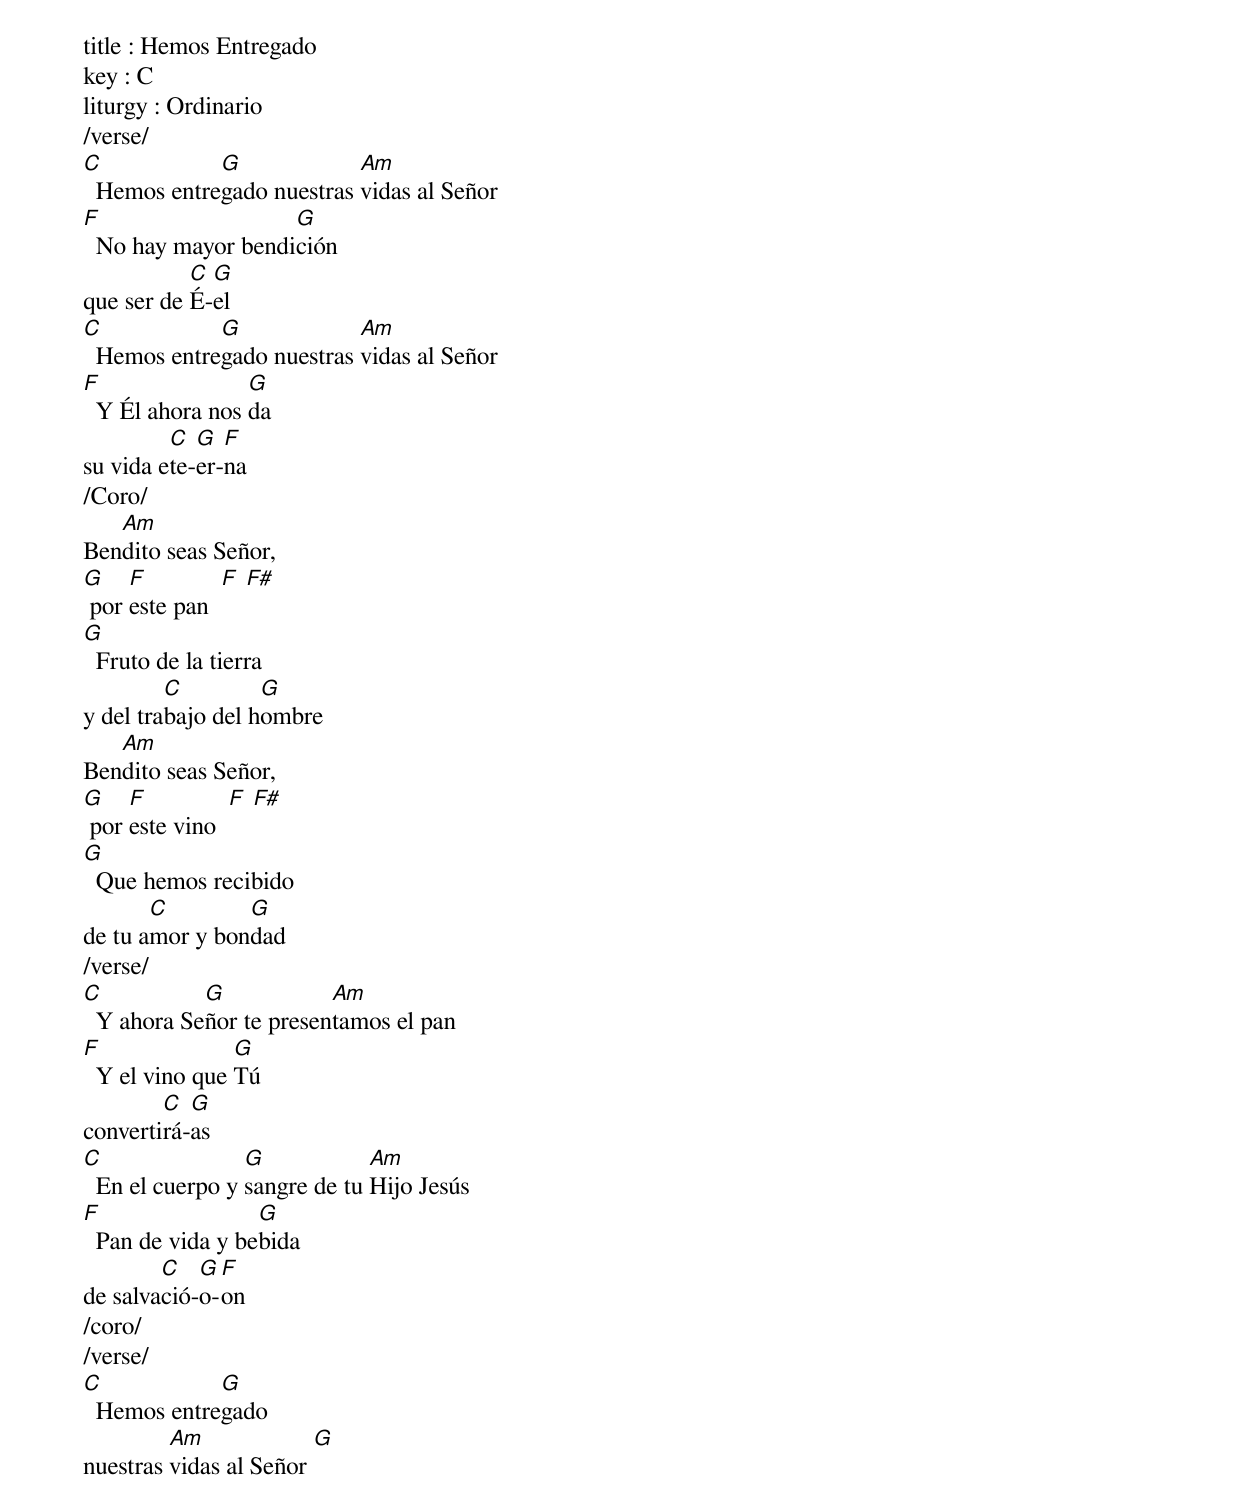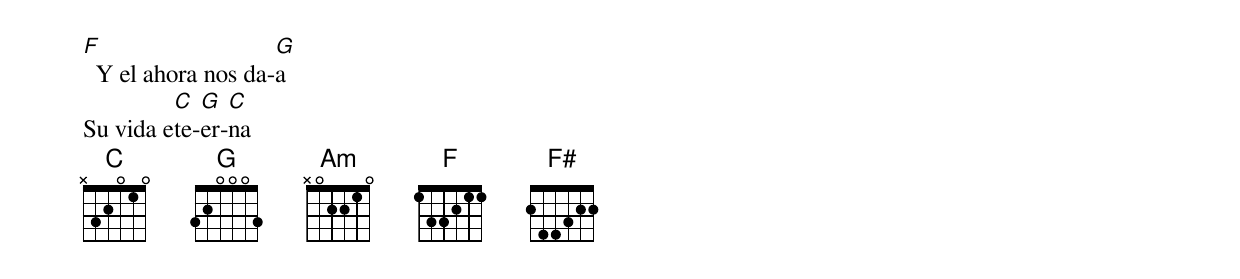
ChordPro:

title : Hemos Entregado
key : C
liturgy : Ordinario
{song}
/verse/
[C]  Hemos entre[G]gado nuestras [Am]vidas al Señor
[F]  No hay mayor bendi[G]ción
que ser de [C]É-[G]el
[C]  Hemos entre[G]gado nuestras [Am]vidas al Señor
[F]  Y Él ahora nos [G]da
su vida e[C]te-[G]er-[F]na
/Coro/
Ben[Am]dito seas Señor,
[G] por [F]este pan  [F] [F#]
[G]  Fruto de la tierra
y del tra[C]bajo del h[G]ombre
Ben[Am]dito seas Señor,
[G] por [F]este vino  [F] [F#]
[G]  Que hemos recibido
de tu a[C]mor y bon[G]dad
/verse/
[C]  Y ahora Se[G]ñor te presen[Am]tamos el pan
[F]  Y el vino que [G]Tú
converti[C]rá-[G]as
[C]  En el cuerpo y [G]sangre de tu [Am]Hijo Jesús
[F]  Pan de vida y be[G]bida
de salva[C]ció-[G]o-[F]on
/coro/
/verse/
[C]  Hemos entre[G]gado
nuestras [Am]vidas al Señor [G]
[F]  Y el ahora nos da-[G]a
Su vida e[C]te-[G]er-[C]na
